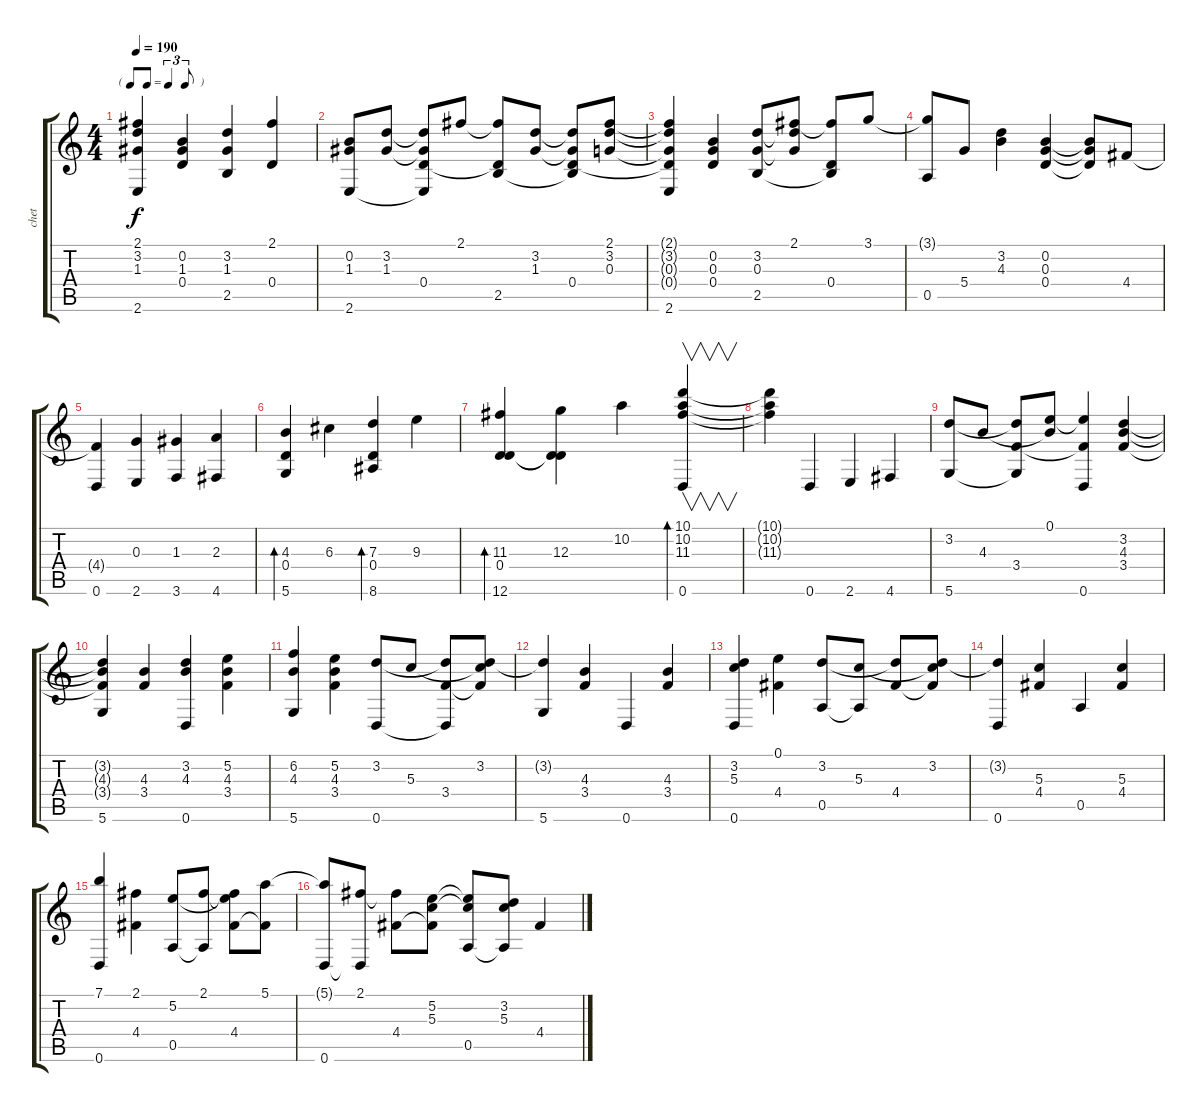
\track ("chet" "chet") {instrument acousticguitarnylon}
\staff {score tabs}
\tuning (E4 B3 G3 D3 A2 D2) {hide}
\ts (4 4)
\tf triplet8th
\tempo 190
\clef g2
\ks c
(2.1 3.2 1.3 2.6).4{dy f} (0.2 1.3 0.4).4 (3.2 1.3 2.5).4 (2.1 0.4).4 |
(0.2 1.3 2.6).8 (3.2 1.3).8 (3.2{t} 1.3{t} 0.4 2.6{t}).8 2.1.8 (2.1{t} 0.4{t} 2.5).8 (3.2 1.3).8 (3.2{t} 1.3{t} 0.4 2.5{t}).8 (2.1 3.2 0.3).8 |
(2.1{t} 3.2{t} 0.3{t} 0.4{t} 2.6).4 (0.2 0.3 0.4).4 (3.2 0.3 2.5).8 (2.1 3.2{t} 0.3{t}).8 (2.1{t} 0.4 2.5{t}).8 3.1.8 |
(3.1{t} 0.5).8 5.4.8 (3.2 4.3).4 (0.2 0.3 0.4).4 (0.2{t} 0.3{t} 0.4{t}).8 4.4.8 |
(4.4{t} 0.6).4 (0.3 2.6).4 (1.3 3.6).4 (2.3 4.6).4 |
(4.3 0.4 5.6).4{bd 120} 6.3.4 (7.3 0.4 8.6).4{bd 120} 9.3.4 |
(11.3 0.4 12.6).4{bd 120} (12.3 0.4{t} 12.6{t}).4 10.2.4 (10.1 10.2 11.3 0.6).4{v bd 120} |
(10.1{t} 10.2{t} 11.3{t}).4 0.6.4 2.6.4 4.6.4 |
(3.2 5.6).8 4.3.8 (3.2{t} 3.4 5.6{t}).8 (0.1 4.3{t}).8 (0.1{t} 3.4{t} 0.6).4 (3.2 4.3 3.4).4 |
(3.2{t} 4.3{t} 3.4{t} 5.6).4 (4.3 3.4).4 (3.2 4.3 0.6).4 (5.2 4.3 3.4).4 |
(6.2 4.3 5.6).4 (5.2 4.3 3.4).4 (3.2 0.6).8 5.3.8 (3.2{t} 3.4 0.6{t}).8 (3.2 5.3{t} 3.4{t}).8 |
(3.2{t} 5.6).4 (4.3 3.4).4 0.6.4 (4.3 3.4).4 |
(3.2 5.3 0.6).4 (0.1 4.4).4 (3.2 0.5).8 (5.3 0.5{t}).8 (3.2{t} 4.4).8 (3.2 5.3{t} 4.4{t}).8 |
(3.2{t} 0.6).4 (5.3 4.4).4 0.5.4 (5.3 4.4).4 |
(7.1 0.6).4 (2.1 4.4).4 (5.2 0.5).8 (2.1 0.5{t}).8 (2.1{t} 5.2{t} 4.4).8 (5.1 4.4{t}).8 |
(5.1{t} 0.6).8 (2.1 0.6{t}).8 (2.1{t} 4.4).8 (5.2 5.3 4.4{t}).8 (5.2{t} 5.3{t} 0.5).8 (3.2 5.3 0.5{t}).8 4.4.4
